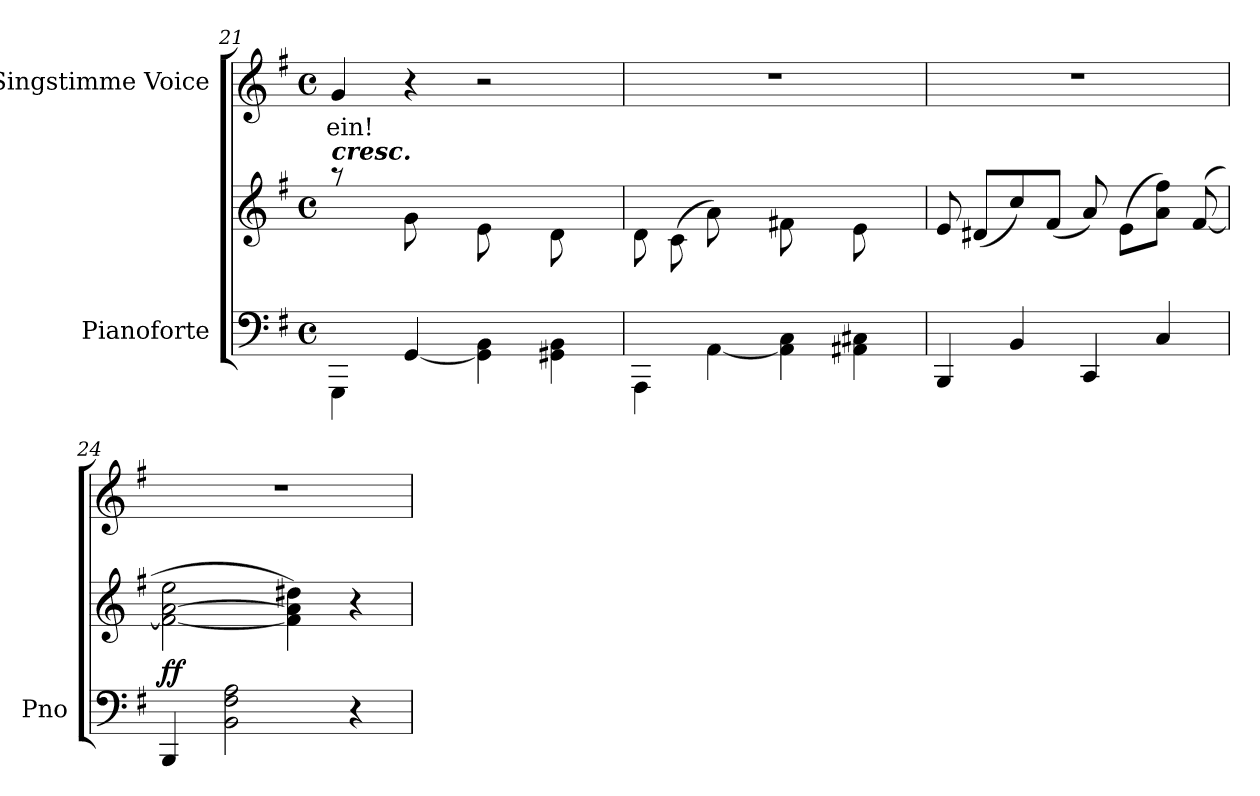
**kern	**kern	**dynam	**kern	**text
*part2	*part2	*part2	*part1	*part1
*staff3	*staff2	*staff2/3	*staff1	*staff1
*I"Pianoforte	*	*	*I"Singstimme Voice	*
*I'Pno	*	*	*	*
!!LO:LB:g=z
*clefF4	*clefG2	*	*clefG2	*
*k[f#]	*k[f#]	*	*k[f#]	*
*M4/4	*M4/4	*	*M4/4	*
*met(c)	*met(c)	*	*met(c)	*
=21	=21	=21	=21	=21
*^	*	*	*	*
!	!	!LO:TX:a:Bi:t=cresc.	!	!	!
!	!	!	!	!	!LO:LY:b
8ryy	4GGG\	8raa	.	4g/	ein!
(>8B/L	.	8ryy	.	.	.
8ryy	[4GG/	8g\)	.	4r	.
(>8G/J	.	8ryy	.	.	.
8ryy	4GG\] 4BB\	8e\L)	.	2r	.
(>8Fn/	.	8ryy	.	.	.
8ryy	4GG#X\ 4BB\	8d\)	.	.	.
(>8E/J	.	8ryy	.	.	.
=22	=22	=22	=22	=22	=22
4.ryy	4AAA\	8d\)	.	1r	.
.	.	(>8c\L	.	.	.
.	[4AA\	8a\)	.	.	.
(>8A/J	.	8ryy	.	.	.
8ryy	4AA\] 4C\	8f#X\L)	.	.	.
(>8G/	.	8ryy	.	.	.
8ryy	4AA#X\ 4C#X\	8e\)	.	.	.
(>8F#/J	.	8ryy	.	.	.
*v	*v	*	*	*	*
=23	=23	=23	=23	=23
4BBB/	8e/)	.	1r	.
.	(>8d#X/L	.	.	.
4BB/	8cc/)	.	.	.
.	(>8f#/J	.	.	.
4CC/	8a/)	.	.	.
.	(>8e\L	.	.	.
4C/	8a\ 8ff#\J)	.	.	.
.	(>[8f#/	.	.	.
=24	=24	=24	=24	=24
!	!	!LO:DY:a=2	!	!
!	!	!LO:DY:n=1:a	!	!
4BBB/	2f#\_ [2a\ 2ee\	f f	1r	.
2BB\ 2F#\ 2A\	.	.	.	.
.	4f#\] 4a\] 4dd#X\)	.	.	.
4r	4r	.	.	.
=	=	=	=	=
*-	*-	*-	*-	*-
